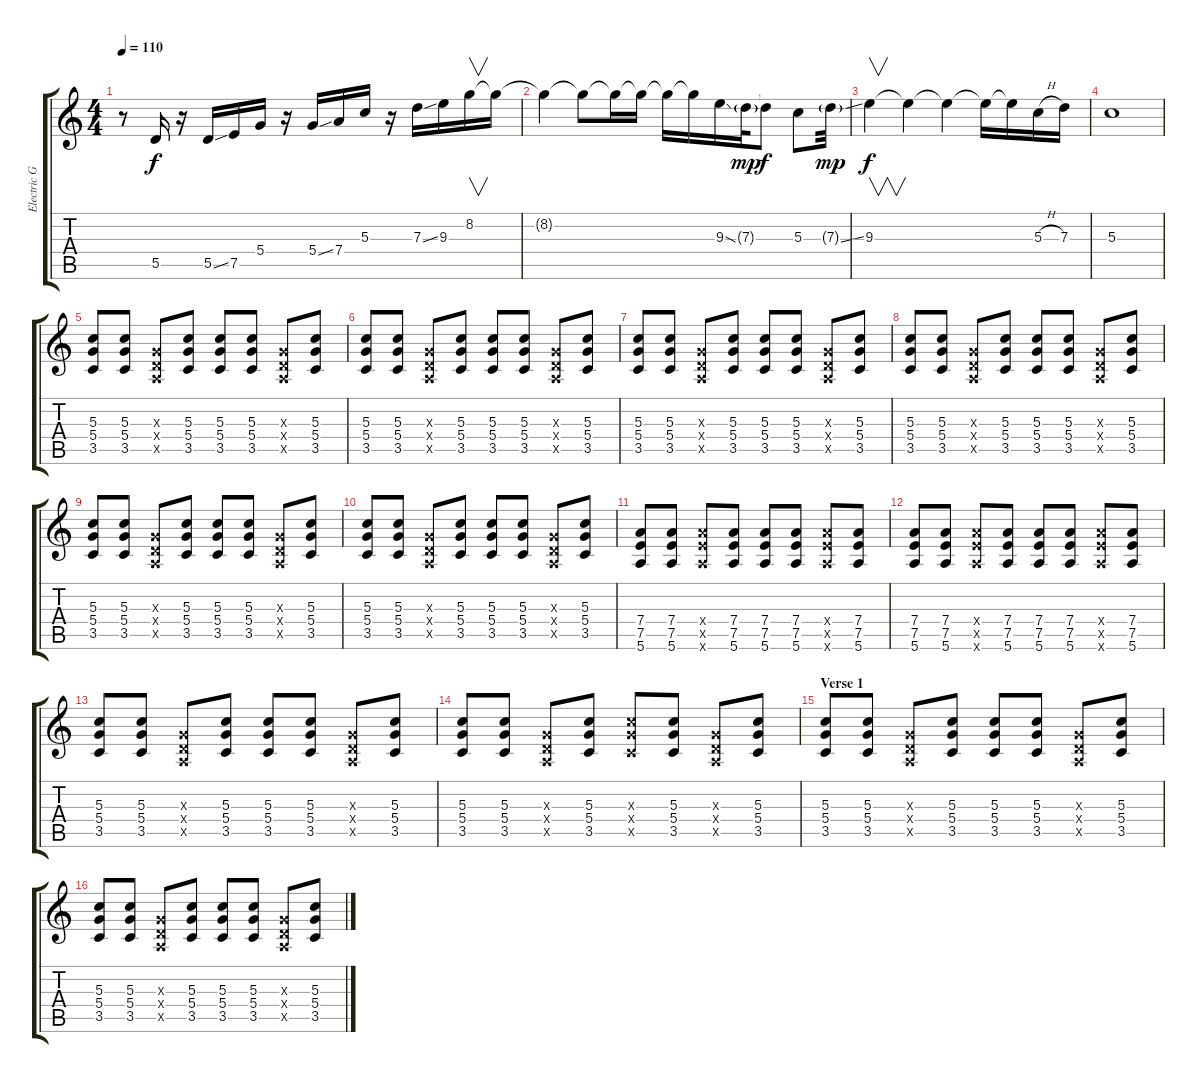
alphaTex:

\track ("Electric Guitar" "Electric G") {instrument electricguitarmuted}
\staff {score tabs}
\tuning (E4 B3 G3 D3 A2 E2) {hide}
\ts (4 4)
\tempo 110
\clef g2
\ks c
r.8{dy f instrument electricguitarjazz} 5.5.16 r.16 5.5{ss}.16 7.5.16 5.4.16 r.16 5.4{ss}.16 7.4.16 5.3.16 r.16 7.3{ss}.16 9.3.16 8.2.16{v} 8.2{t}.16 |
8.2{t}.4 8.2{t}.8 8.2{t}.16 8.2{t}.16 8.2{t}.16 8.2{t}.16 9.3{ss}.16 7.3{g}.32{dy mp} 7.3{t}.8{dy f} 5.3.8 7.3{ss g}.32{dy mp} |
9.3.4{v dy f} 9.3{t}.4 9.3{t}.4 9.3{t}.16 9.3{t}.16 5.3{h}.16 7.3.16 |
5.3.1 |
(5.3 5.4 3.5).8{instrument electricguitarmuted} (5.3 5.4 3.5).8 (0.3{x} 0.4{x} 0.5{x}).8 (5.3 5.4 3.5).8 (5.3 5.4 3.5).8 (5.3 5.4 3.5).8 (0.3{x} 0.4{x} 0.5{x}).8 (5.3 5.4 3.5).8 |
(5.3 5.4 3.5).8 (5.3 5.4 3.5).8 (0.3{x} 0.4{x} 0.5{x}).8 (5.3 5.4 3.5).8 (5.3 5.4 3.5).8 (5.3 5.4 3.5).8 (0.3{x} 0.4{x} 0.5{x}).8 (5.3 5.4 3.5).8 |
(5.3 5.4 3.5).8 (5.3 5.4 3.5).8 (0.3{x} 0.4{x} 0.5{x}).8 (5.3 5.4 3.5).8 (5.3 5.4 3.5).8 (5.3 5.4 3.5).8 (0.3{x} 0.4{x} 0.5{x}).8 (5.3 5.4 3.5).8 |
(5.3 5.4 3.5).8 (5.3 5.4 3.5).8 (0.3{x} 0.4{x} 0.5{x}).8 (5.3 5.4 3.5).8 (5.3 5.4 3.5).8 (5.3 5.4 3.5).8 (0.3{x} 0.4{x} 0.5{x}).8 (5.3 5.4 3.5).8 |
(5.3 5.4 3.5).8 (5.3 5.4 3.5).8 (0.3{x} 0.4{x} 0.5{x}).8 (5.3 5.4 3.5).8 (5.3 5.4 3.5).8 (5.3 5.4 3.5).8 (0.3{x} 0.4{x} 0.5{x}).8 (5.3 5.4 3.5).8 |
(5.3 5.4 3.5).8 (5.3 5.4 3.5).8 (0.3{x} 0.4{x} 0.5{x}).8 (5.3 5.4 3.5).8 (5.3 5.4 3.5).8 (5.3 5.4 3.5).8 (0.3{x} 0.4{x} 0.5{x}).8 (5.3 5.4 3.5).8 |
(7.4 7.5 5.6).8 (7.4 7.5 5.6).8 (7.4{x} 7.5{x} 5.6{x}).8 (7.4 7.5 5.6).8 (7.4 7.5 5.6).8 (7.4 7.5 5.6).8 (7.4{x} 7.5{x} 5.6{x}).8 (7.4 7.5 5.6).8 |
(7.4 7.5 5.6).8 (7.4 7.5 5.6).8 (7.4{x} 7.5{x} 5.6{x}).8 (7.4 7.5 5.6).8 (7.4 7.5 5.6).8 (7.4 7.5 5.6).8 (7.4{x} 7.5{x} 5.6{x}).8 (7.4 7.5 5.6).8 |
(5.3 5.4 3.5).8 (5.3 5.4 3.5).8 (0.3{x} 0.4{x} 0.5{x}).8 (5.3 5.4 3.5).8 (5.3 5.4 3.5).8 (5.3 5.4 3.5).8 (0.3{x} 0.4{x} 0.5{x}).8 (5.3 5.4 3.5).8 |
(5.3 5.4 3.5).8 (5.3 5.4 3.5).8 (0.3{x} 0.4{x} 0.5{x}).8 (5.3 5.4 3.5).8 (5.3{x} 5.4{x} 3.5{x}).8 (5.3 5.4 3.5).8 (0.3{x} 0.4{x} 0.5{x}).8 (5.3 5.4 3.5).8 |
\section ("" "Verse 1")
(5.3 5.4 3.5).8 (5.3 5.4 3.5).8 (0.3{x} 0.4{x} 0.5{x}).8 (5.3 5.4 3.5).8 (5.3 5.4 3.5).8 (5.3 5.4 3.5).8 (0.3{x} 0.4{x} 0.5{x}).8 (5.3 5.4 3.5).8 |
(5.3 5.4 3.5).8 (5.3 5.4 3.5).8 (0.3{x} 0.4{x} 0.5{x}).8 (5.3 5.4 3.5).8 (5.3 5.4 3.5).8 (5.3 5.4 3.5).8 (0.3{x} 0.4{x} 0.5{x}).8 (5.3 5.4 3.5).8
